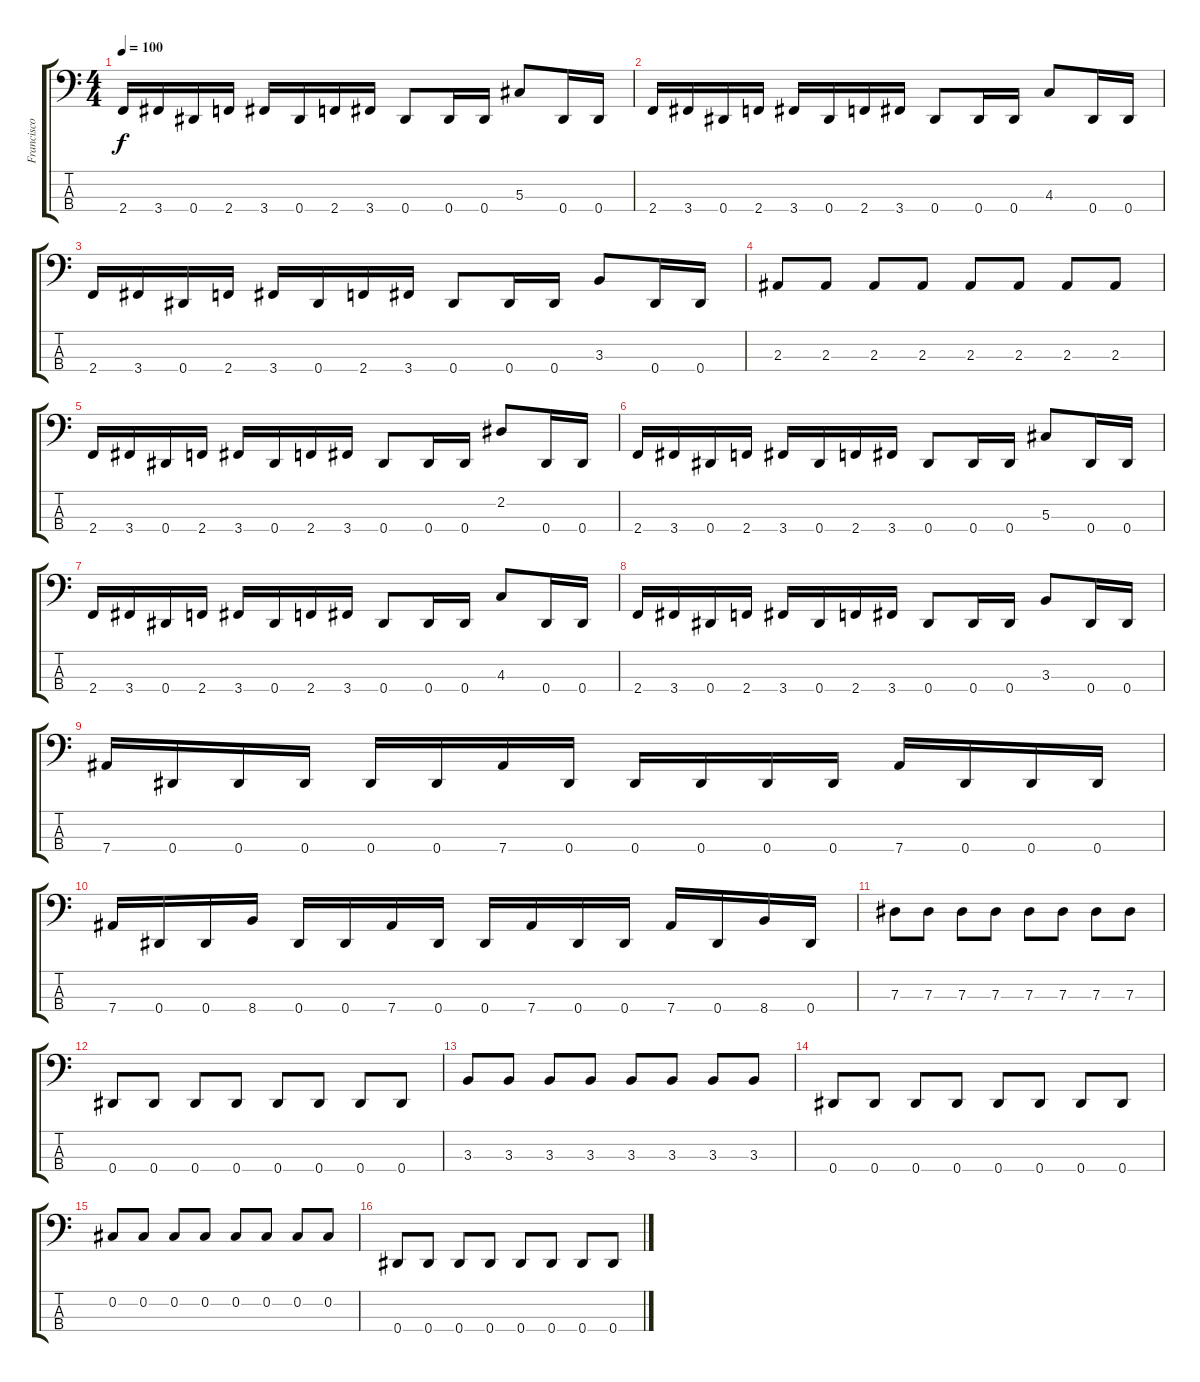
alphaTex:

\track ("Francisco Fidalgo" "Francisco ") {instrument electricbasspick}
\staff {score tabs}
\tuning (Gb2 Db2 Ab1 Eb1) {hide}
\ts (4 4)
\tempo 100
\clef f4
\ks c
2.4.16{dy f} 3.4.16 0.4.16 2.4.16 3.4.16 0.4.16 2.4.16 3.4.16 0.4.8 0.4.16 0.4.16 5.3.8 0.4.16 0.4.16 |
2.4.16 3.4.16 0.4.16 2.4.16 3.4.16 0.4.16 2.4.16 3.4.16 0.4.8 0.4.16 0.4.16 4.3.8 0.4.16 0.4.16 |
2.4.16 3.4.16 0.4.16 2.4.16 3.4.16 0.4.16 2.4.16 3.4.16 0.4.8 0.4.16 0.4.16 3.3.8 0.4.16 0.4.16 |
2.3.8 2.3.8 2.3.8 2.3.8 2.3.8 2.3.8 2.3.8 2.3.8 |
2.4.16 3.4.16 0.4.16 2.4.16 3.4.16 0.4.16 2.4.16 3.4.16 0.4.8 0.4.16 0.4.16 2.2.8 0.4.16 0.4.16 |
2.4.16 3.4.16 0.4.16 2.4.16 3.4.16 0.4.16 2.4.16 3.4.16 0.4.8 0.4.16 0.4.16 5.3.8 0.4.16 0.4.16 |
2.4.16 3.4.16 0.4.16 2.4.16 3.4.16 0.4.16 2.4.16 3.4.16 0.4.8 0.4.16 0.4.16 4.3.8 0.4.16 0.4.16 |
2.4.16 3.4.16 0.4.16 2.4.16 3.4.16 0.4.16 2.4.16 3.4.16 0.4.8 0.4.16 0.4.16 3.3.8 0.4.16 0.4.16 |
7.4.16 0.4.16 0.4.16 0.4.16 0.4.16 0.4.16 7.4.16 0.4.16 0.4.16 0.4.16 0.4.16 0.4.16 7.4.16 0.4.16 0.4.16 0.4.16 |
7.4.16 0.4.16 0.4.16 8.4.16 0.4.16 0.4.16 7.4.16 0.4.16 0.4.16 7.4.16 0.4.16 0.4.16 7.4.16 0.4.16 8.4.16 0.4.16 |
7.3.8 7.3.8 7.3.8 7.3.8 7.3.8 7.3.8 7.3.8 7.3.8 |
0.4.8 0.4.8 0.4.8 0.4.8 0.4.8 0.4.8 0.4.8 0.4.8 |
3.3.8 3.3.8 3.3.8 3.3.8 3.3.8 3.3.8 3.3.8 3.3.8 |
0.4.8 0.4.8 0.4.8 0.4.8 0.4.8 0.4.8 0.4.8 0.4.8 |
0.2.8 0.2.8 0.2.8 0.2.8 0.2.8 0.2.8 0.2.8 0.2.8 |
0.4.8 0.4.8 0.4.8 0.4.8 0.4.8 0.4.8 0.4.8 0.4.8
